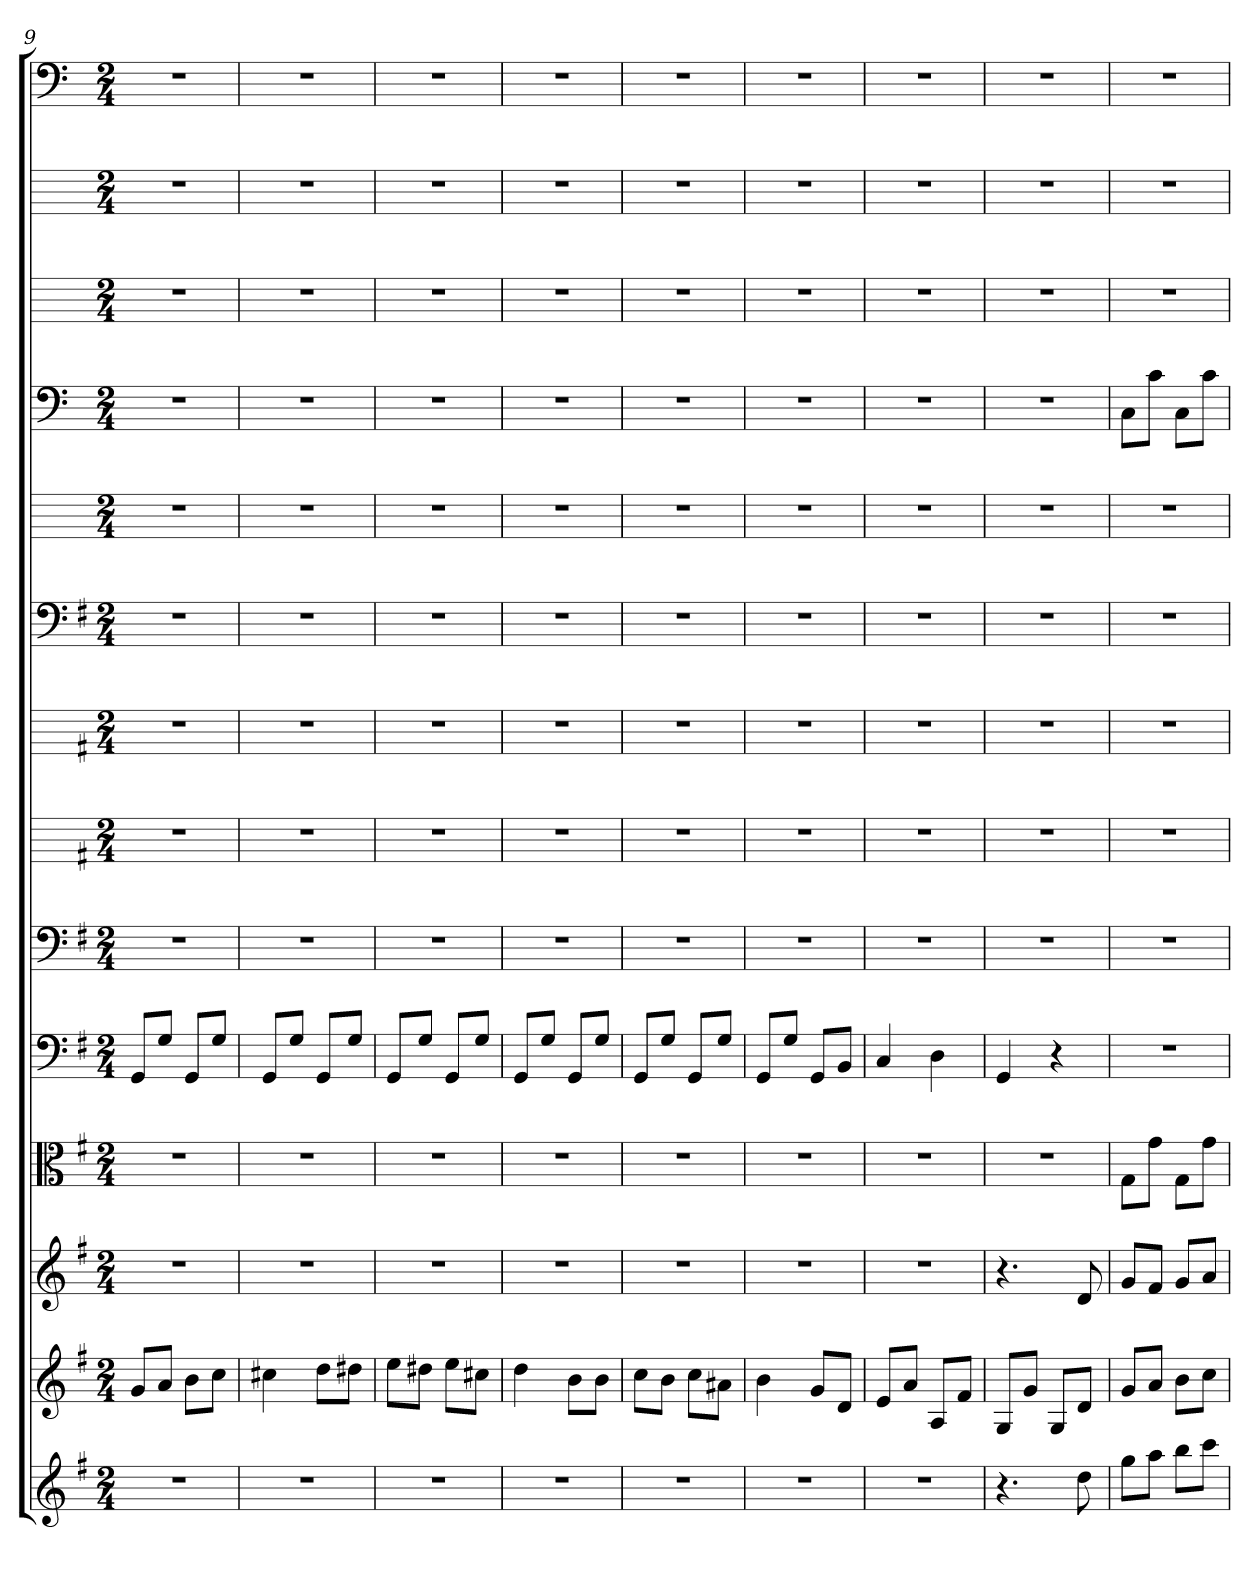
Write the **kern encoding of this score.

**kern	**kern	**kern	**kern	**kern	**kern	**kern	**kern	**kern	**kern	**kern	**kern	**kern	**kern
*part14	*part13	*part12	*part11	*part10	*part9	*part8	*part7	*part6	*part5	*part4	*part3	*part2	*part1
*staff14	*staff13	*staff12	*staff11	*staff10	*staff9	*staff8	*staff7	*staff6	*staff5	*staff4	*staff3	*staff2	*staff1
*	*	*	*clefC3	*clefF4	*clefF4	*	*	*clefF4	*	*	*	*	*clefF4
*k[f#]	*k[f#]	*k[f#]	*k[f#]	*k[f#]	*k[f#]	*k[f#]	*k[f#]	*k[f#]	*k[]	*k[]	*k[]	*k[]	*k[]
*M2/4	*M2/4	*M2/4	*M2/4	*M2/4	*M2/4	*M2/4	*M2/4	*M2/4	*M2/4	*M2/4	*M2/4	*M2/4	*M2/4
=9	=9	=9	=9	=9	=9	=9	=9	=9	=9	=9	=9	=9	=9
2r	8gL	2r	2r	8GG/L	2r	2r	2r	2r	2r	2r	2r	2r	2r
.	8aJ	.	.	8G/J	.	.	.	.	.	.	.	.	.
.	8bL	.	.	8GG/L	.	.	.	.	.	.	.	.	.
.	8ccJ	.	.	8G/J	.	.	.	.	.	.	.	.	.
=10	=10	=10	=10	=10	=10	=10	=10	=10	=10	=10	=10	=10	=10
2r	4cc#X	2r	2r	8GG/L	2r	2r	2r	2r	2r	2r	2r	2r	2r
.	.	.	.	8G/J	.	.	.	.	.	.	.	.	.
.	8ddL	.	.	8GG/L	.	.	.	.	.	.	.	.	.
.	8dd#XJ	.	.	8G/J	.	.	.	.	.	.	.	.	.
=11	=11	=11	=11	=11	=11	=11	=11	=11	=11	=11	=11	=11	=11
2r	8eeL	2r	2r	8GG/L	2r	2r	2r	2r	2r	2r	2r	2r	2r
.	8dd#XJ	.	.	8G/J	.	.	.	.	.	.	.	.	.
.	8eeL	.	.	8GG/L	.	.	.	.	.	.	.	.	.
.	8cc#XJ	.	.	8G/J	.	.	.	.	.	.	.	.	.
=12	=12	=12	=12	=12	=12	=12	=12	=12	=12	=12	=12	=12	=12
2r	4dd	2r	2r	8GG/L	2r	2r	2r	2r	2r	2r	2r	2r	2r
.	.	.	.	8G/J	.	.	.	.	.	.	.	.	.
.	8bL	.	.	8GG/L	.	.	.	.	.	.	.	.	.
.	8bJ	.	.	8G/J	.	.	.	.	.	.	.	.	.
=13	=13	=13	=13	=13	=13	=13	=13	=13	=13	=13	=13	=13	=13
2r	8ccL	2r	2r	8GG/L	2r	2r	2r	2r	2r	2r	2r	2r	2r
.	8bJ	.	.	8G/J	.	.	.	.	.	.	.	.	.
.	8ccL	.	.	8GG/L	.	.	.	.	.	.	.	.	.
.	8a#XJ	.	.	8G/J	.	.	.	.	.	.	.	.	.
=14	=14	=14	=14	=14	=14	=14	=14	=14	=14	=14	=14	=14	=14
2r	4b	2r	2r	8GG/L	2r	2r	2r	2r	2r	2r	2r	2r	2r
.	.	.	.	8G/J	.	.	.	.	.	.	.	.	.
.	8gL	.	.	8GG/L	.	.	.	.	.	.	.	.	.
.	8dJ	.	.	8BB/J	.	.	.	.	.	.	.	.	.
=15	=15	=15	=15	=15	=15	=15	=15	=15	=15	=15	=15	=15	=15
2r	8eL	2r	2r	4C	2r	2r	2r	2r	2r	2r	2r	2r	2r
.	8aJ	.	.	.	.	.	.	.	.	.	.	.	.
.	8AL	.	.	4D	.	.	.	.	.	.	.	.	.
.	8f#J	.	.	.	.	.	.	.	.	.	.	.	.
=16	=16	=16	=16	=16	=16	=16	=16	=16	=16	=16	=16	=16	=16
4.r	8GL	4.r	2r	4GG	2r	2r	2r	2r	2r	2r	2r	2r	2r
.	8gJ	.	.	.	.	.	.	.	.	.	.	.	.
.	8GL	.	.	4r	.	.	.	.	.	.	.	.	.
8dd	8dJ	8d	.	.	.	.	.	.	.	.	.	.	.
=17	=17	=17	=17	=17	=17	=17	=17	=17	=17	=17	=17	=17	=17
8ggL	8gL	8gL	8G\L	2r	2r	2r	2r	2r	2r	8CL	2r	2r	2r
8aaJ	8aJ	8f#J	8g\J	.	.	.	.	.	.	8cJ	.	.	.
8bbL	8bL	8gL	8G\L	.	.	.	.	.	.	8CL	.	.	.
8cccJ	8ccJ	8aJ	8g\J	.	.	.	.	.	.	8cJ	.	.	.
=	=	=	=	=	=	=	=	=	=	=	=	=	=
*-	*-	*-	*-	*-	*-	*-	*-	*-	*-	*-	*-	*-	*-
